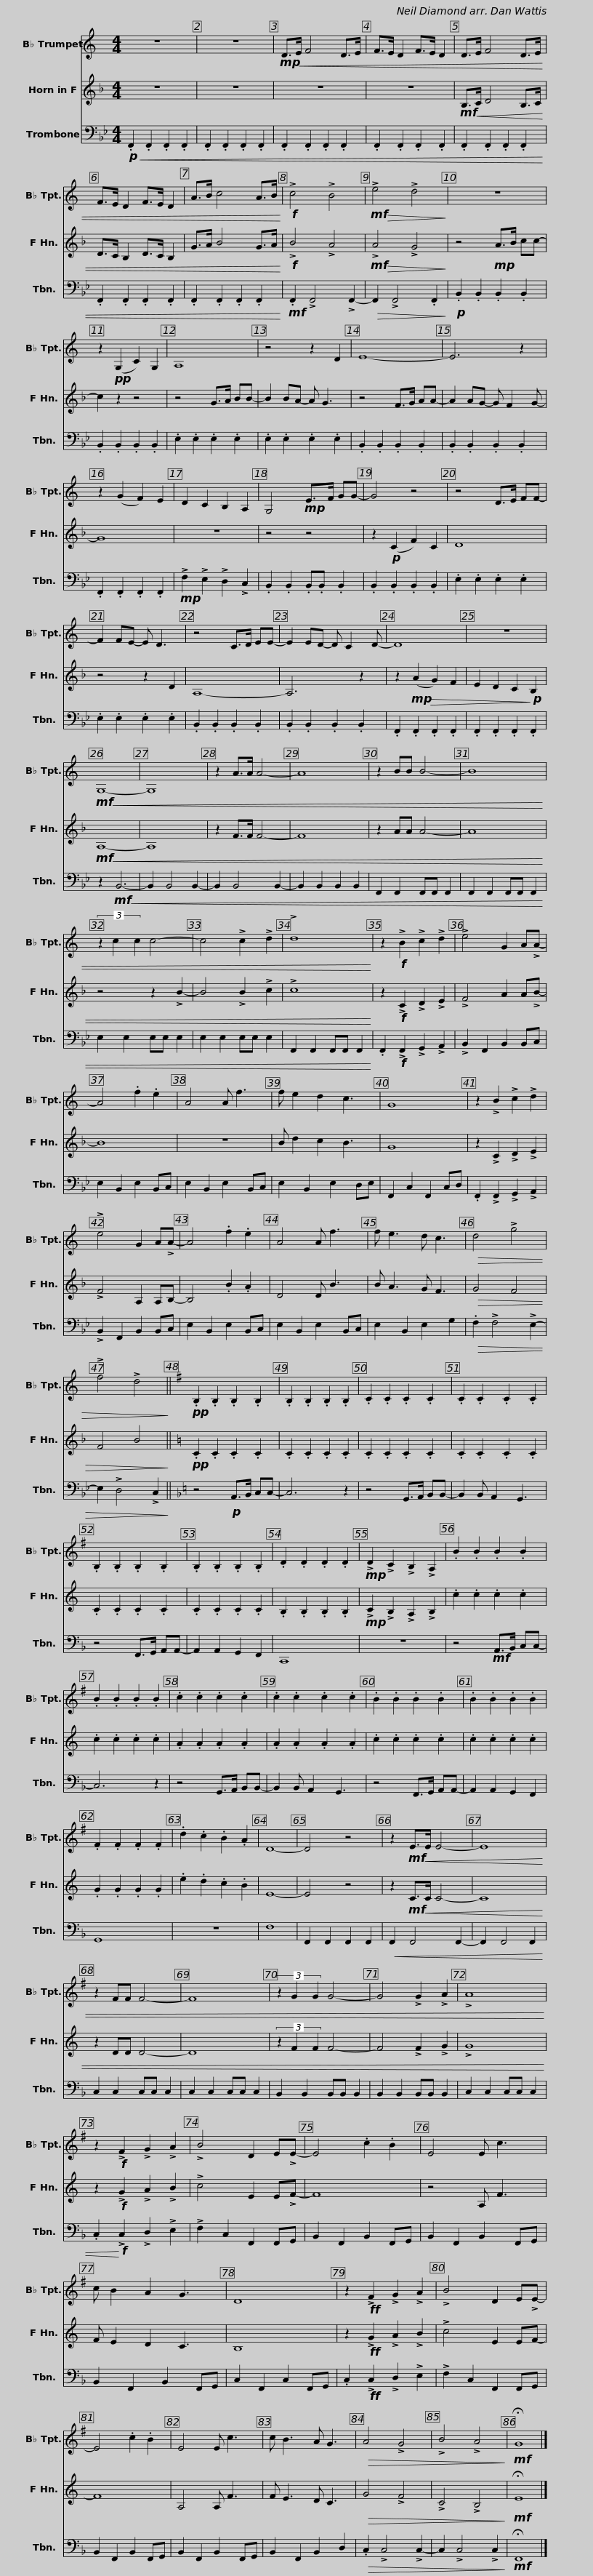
X:1
%%score 1 2 3
L:1/8
M:4/4
I:linebreak $
K:Bb
V:1 treble transpose=-2
V:2 treble transpose=-7
V:3 bass
V:1
[K:C] z8 | z8 |!mp!!<(! D>E F4 D>E | F>E D2 F>E D2 | D>E F4 D>E | %5
 F>E D2 F>E D2 |$ A>B c4 A>B!<)! |!f! !>!c4 !>!B4 |!mf!!>(! !>!e4 !>!d4!>)! | z8 | %10
 z2!pp! (G,2 C2) G,2 | A,8 | z4 z2 D2 |$ E8- | E6 z2 | %15
 z2 (G2 F2) E2 | D2 C2 B,2 A,2 | G,4!mp! E>F GG- | G4 z4 |$ z4 D>E FF- | %20
 F2 FE- E D3 | z4 C>D EE- | E2 ED- D C2 D- | D8 | z8 | %25
!mf!!<(! G,8- |$ G,8 | z2 A>A A4- | A8 | z2 BB B4- | %30
 B8 | (3z2 c2 c2 c4- | c4 !>!c2 !>!d2 |$ !>!d8!<)! | z2!f! !>!B2 !>!c2 !>!d2 | %35
 !>!e4 G2 A!>!A- | A4 .f2 .e2 | A4 A f3 | f e2 d2 c3 | G8 |$ %40
 z2 !>!B2 !>!c2 !>!d2 | !>!e4 G2 A!>!A- | A4 .f2 .e2 | A4 A f3 | f e3 d c3 | %45
!>(! d4 !>!g4 | !>!f4 !>!d4!>)! ||$[K:G]!pp! .B,2 .B,2 .B,2 .B,2 | .B,2 .B,2 .B,2 .B,2 | .C2 .C2 .C2 .C2 | %50
 .C2 .C2 .C2 .C2 | .B,2 .B,2 .B,2 .B,2 | .B,2 .B,2 .B,2 .B,2 |$ .D2 .D2 .D2 .D2 |!mp! !>!D2 !>!C2 !>!B,2 !>!A,2 | %55
 .B2 .B2 .B2 .B2 | .B2 .B2 .B2 .B2 | .c2 .c2 .c2 .c2 | .c2 .c2 .c2 .c2 | .B2 .B2 .B2 .B2 |$ %60
 .B2 .B2 .B2 .B2 | .F2 .F2 .F2 .F2 | .d2 .c2 .B2 .A2 | D8- | D4 z4 | %65
 z2!mf!!<(! E>E E4- | E8 | z2 FF F4- | F8 |$ (3z2 G2 G2 G4- | %70
 G4 !>!G2 !>!A2 | !>!A8!<)! | z2!f! !>!F2 !>!G2 !>!A2 | !>!B4 D2 E!>!E- | E4 .c2 .B2 | %75
 E4 E c3 |$ c B2 A2 G3 | D8 | z2!ff! !>!F2 !>!G2 !>!A2 | !>!B4 D2 E!>!E- | %80
 E4 .c2 .B2 | E4 E c3 |$ c B3 A G3 |!>(! A4 !>!G4 | !>!B4 !>!A4!>)! | %85
!mf! !fermata!G8 |] %86
V:2
[K:F] z8 | z8 | z8 | z8 |!mf!!<(! B,>C D4 B,>C | %5
 D>C B,2 D>C B,2 |$ G>A B4 G>A!<)! |!f! !>!B4 !>!A4 |!mf!!>(! !>!A4 !>!G4!>)! | z4!mp! A>B cc- | %10
 c2 z2 z4 | z4 G>A BB- | B2 BA- A G3 |$ z4 F>G AA- | A2 AG- G F2 G- | %15
 G8 | z8 | z4 z4 | z2!p! (C2 F2) C2 |$ D8 | %20
 z4 z2 D2 | A,8- | A,6 z2 | z2!mp!!>(! (A2 G2) F2 | E2 D2 C2!>)!!p! B,2 | %25
!mf!!<(! A,8- |$ A,8 | z2 F>F F4- | F8 | z2 AA A4- | %30
 A8 | z4 z2 !>!B2- | B4 !>!B2 !>!c2 |$ !>!c8!<)! | z2!f! !>!C2 !>!D2 !>!E2 | %35
 !>!F4 A2 A!>!B- | B8 | z8 | B d2 c2 B3 | G8 |$ %40
 z2 !>!C2 !>!D2 !>!E2 | !>!F4 A,2 A,B,- | B,4 .B2 .A2 | D4 D B3 | B A3 G F3 | %45
!>(! G4 F4 | F4 B4!>)! ||$[K:C]!pp! .C2 .C2 .C2 .C2 | .C2 .C2 .C2 .C2 | .C2 .C2 .C2 .C2 | %50
 .C2 .C2 .C2 .C2 | .C2 .C2 .C2 .C2 | .C2 .C2 .C2 .C2 |$ .B,2 .B,2 .B,2 .B,2 |!mp! !>!C2 !>!B,2 !>!A,2 !>!B,2 | %55
 .c2 .c2 .c2 .c2 | .c2 .c2 .c2 .c2 | .A2 .A2 .A2 .A2 | .A2 .A2 .A2 .A2 | .c2 .c2 .c2 .c2 |$ %60
 .c2 .c2 .c2 .c2 | .G2 .G2 .G2 .G2 | .e2 .d2 .c2 .B2 | E8- | E4 z4 | %65
 z2!mf!!<(! C>C C4- | C8 | z2 DD D4- | D8 |$ (3z2 F2 F2 F4- | %70
 F4 !>!F2 !>!G2 | !>!G8!<)! | z2!f! !>!G2 !>!A2 !>!B2 | !>!c4 E2 E!>!F- | F8 | %75
 z4 A, F3 |$ F E2 D2 C3 | B,8 | z2!ff! !>!G2 !>!A2 !>!B2 | !>!c4 E2 EF- | %80
 F8 | A,4 A, F3 |$ F E3 D C3 |!>(! G4 !>!F4 | !>!C4 !>!B,4!>)! | %85
!mf! !fermata!E8 |] %86
V:3
!p!!<(! .F,,2 .F,,2 .F,,2 .F,,2 | .F,,2 .F,,2 .F,,2 .F,,2 | .F,,2 .F,,2 .F,,2 .F,,2 | .F,,2 .F,,2 .F,,2 .F,,2 | .F,,2 .F,,2 .F,,2 .F,,2 | %5
 .F,,2 .F,,2 .F,,2 .F,,2 |$ .F,,2 .F,,2 .F,,2 .F,,2!<)! |!mf! .F,,2 !>!F,,4 !>!F,,2- |!>(! F,,2 !>!F,,4 .F,,2!>)! |!p! .B,,2 .B,,2 .B,,2 .B,,2 | %10
 .B,,2 .B,,2 .B,,2 .B,,2 | .E,2 .E,2 .E,2 .E,2 | .E,2 .E,2 .E,2 .E,2 |$ .B,,2 .B,,2 .B,,2 .B,,2 | .B,,2 .B,,2 .B,,2 .B,,2 | %15
 .F,,2 .F,,2 .F,,2 .F,,2 |!mp! !>!F,2 !>!E,2 !>!D,2 !>!C,2 | .B,,2 .B,,2 .B,,.B,, .B,,2 | .B,,2 .B,,2 .B,,2 .B,,2 |$ .E,2 .E,2 .E,2 .E,2 | %20
 .E,2 .E,2 .E,2 .E,2 | .B,,2 .B,,2 .B,,2 .B,,2 | .B,,2 .B,,2 .B,,2 .B,,2 | .F,,2 .F,,2 .F,,2 .F,,2 | .F,,2 .F,,2 .F,,2 .F,,2 | %25
 z2!mf!!<(! B,,6- |$ B,,2 B,,4 B,,2- | B,,2 B,,4 B,,2- | B,,2 B,,2 B,,2 B,,2 | F,,2 F,,2 F,,F,, F,,2 | %30
 F,,2 F,,2 F,,F,, F,,2 | E,2 E,2 E,E, E,2 | E,2 E,2 E,E, E,2 |$ F,,2 F,,2 F,,F,, F,,2!<)! | .F,,2!f! !>!F,,2 !>!G,,2 !>!A,,2 | %35
 !>!B,,2 F,,2 B,,2 B,,C, | E,2 B,,2 E,2 B,,C, | E,2 B,,2 E,2 B,,C, | E,2 B,,2 E,2 D,E, | F,,2 C,2 F,,2 C,D, |$ %40
 .F,,2 !>!F,,2 !>!G,,2 !>!A,,2 | !>!B,,2 F,,2 B,,2 B,,C, | E,2 B,,2 E,2 B,,C, | E,2 B,,2 E,2 B,,C, | E,2 B,,2 E,2 G,2 | %45
!>(! .F,2 !>!F,4 !>!E,2- | E,2 !>!D,4 !>!C,2!>)! ||$[K:F] z4!p! A,,>B,, C,C,- | C,6 z2 | z4 G,,>A,, B,,B,,- | %50
 B,,2 B,, A,,2 G,,3 | z4 F,,>G,, A,,A,,- | A,,2 A,,2 G,,2 F,,2 |$ C,,8 | z8 | %55
 z4!mf! A,,>B,, C,C,- | C,6 z2 | z4 G,,>A,, B,,B,,- | B,,2 B,, A,,2 G,,3 | z4 F,,>G,, A,,A,,- |$ %60
 A,,2 A,,2 G,,2 F,,2 | G,,8 | z8 | F,8 | F,,2 F,,2 F,,2 F,,2 | %65
!<(! F,,2 F,,4 F,,2- | F,,2 F,,4 F,,2 | C,2 C,2 C,C, C,2 | C,2 C,2 C,C, C,2 |$ B,,2 B,,2 B,,B,, B,,2 | %70
 B,,2 B,,2 B,,B,, B,,2 | C,2 C,2 C,C, C,2 | .C,2!<)!!f! !>!C,2 !>!D,2 !>!E,2 | !>!F,2 C,2 F,,2 F,,G,, | B,,2 F,,2 B,,2 F,,G,, | %75
 B,,2 F,,2 B,,2 F,,G,, |$ B,,2 F,,2 B,,2 F,,G,, | C,2 F,,2 C,2 F,,G,, | .C,2!ff! !>!C,2 !>!D,2 !>!E,2 | !>!F,2 C,2 F,,2 F,,G,, | %80
 B,,2 F,,2 B,,2 F,,G,, | B,,2 F,,2 B,,2 F,,G,, |$ B,,2 F,,2 B,,2 D,2 |!>(! .C,2 !>!C,4 !>!C,2- | C,2 !>!C,4 !>!C,2!>)! | %85
!mf! !fermata!F,,8 |] %86
